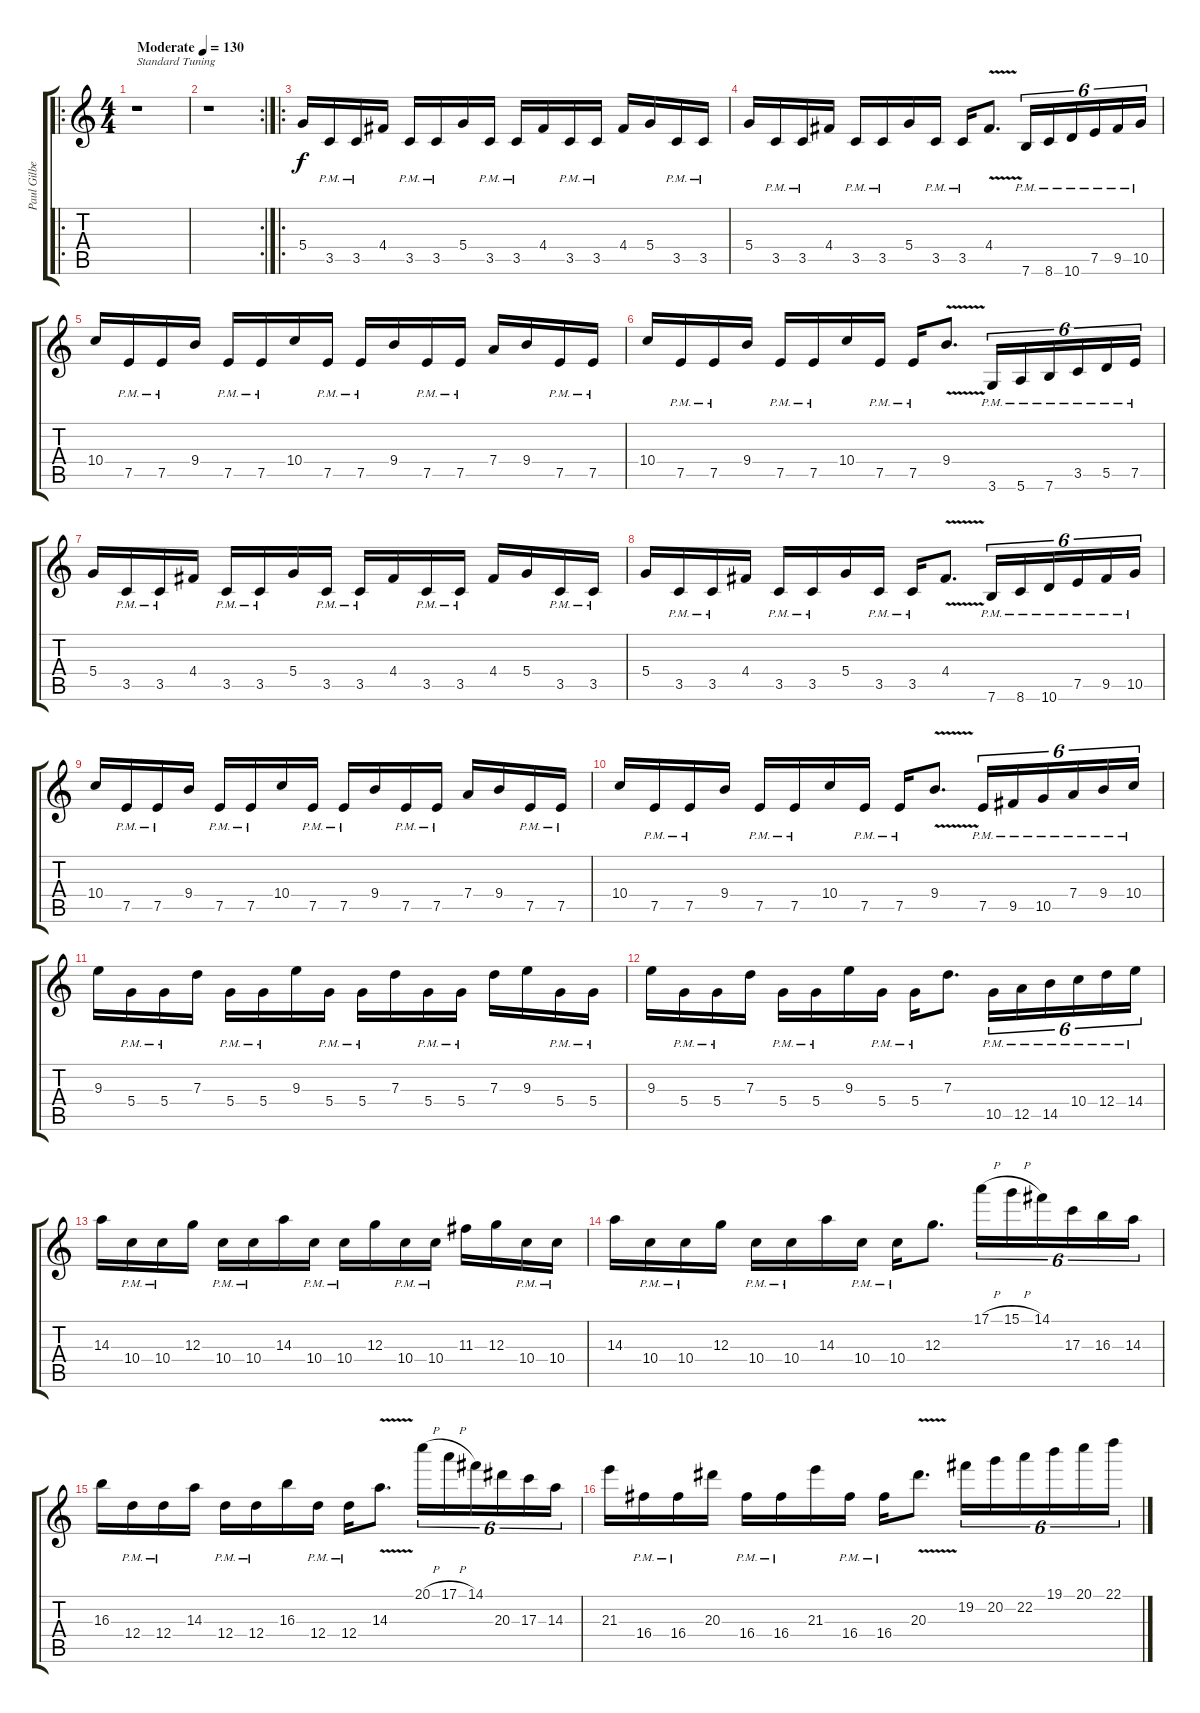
\track ("Paul Gilbert (Rythm Guitar)" "Paul Gilbe") {instrument distortionguitar}
\staff {score tabs}
\tuning (E4 B3 G3 D3 A2 E2) {hide}
\ro
\ts (4 4)
\tempo (130 "Moderate")
\clef g2
\ks c
r.1{txt "Standard Tuning" dy f instrument distortionguitar} |
\rc 2
r.1 |
\ro
5.4.16 3.5{pm}.16 3.5{pm}.16 4.4.16 3.5{pm}.16 3.5{pm}.16 5.4.16 3.5{pm}.16 3.5{pm}.16 4.4.16 3.5{pm}.16 3.5{pm}.16 4.4.16 5.4.16 3.5{pm}.16 3.5{pm}.16 |
5.4.16 3.5{pm}.16 3.5{pm}.16 4.4.16 3.5{pm}.16 3.5{pm}.16 5.4.16 3.5{pm}.16 3.5{pm}.16 4.4{v}.8{d} 7.6{pm}.16{tu (6 4)} 8.6{pm}.16{tu (6 4)} 10.6{pm}.16{tu (6 4)} 7.5{pm}.16{tu (6 4)} 9.5{pm}.16{tu (6 4)} 10.5{pm}.16{tu (6 4)} |
10.4.16 7.5{pm}.16 7.5{pm}.16 9.4.16 7.5{pm}.16 7.5{pm}.16 10.4.16 7.5{pm}.16 7.5{pm}.16 9.4.16 7.5{pm}.16 7.5{pm}.16 7.4.16 9.4.16 7.5{pm}.16 7.5{pm}.16 |
10.4.16 7.5{pm}.16 7.5{pm}.16 9.4.16 7.5{pm}.16 7.5{pm}.16 10.4.16 7.5{pm}.16 7.5{pm}.16 9.4{v}.8{d} 3.6{pm}.16{tu (6 4)} 5.6{pm}.16{tu (6 4)} 7.6{pm}.16{tu (6 4)} 3.5{pm}.16{tu (6 4)} 5.5{pm}.16{tu (6 4)} 7.5{pm}.16{tu (6 4)} |
5.4.16 3.5{pm}.16 3.5{pm}.16 4.4.16 3.5{pm}.16 3.5{pm}.16 5.4.16 3.5{pm}.16 3.5{pm}.16 4.4.16 3.5{pm}.16 3.5{pm}.16 4.4.16 5.4.16 3.5{pm}.16 3.5{pm}.16 |
5.4.16 3.5{pm}.16 3.5{pm}.16 4.4.16 3.5{pm}.16 3.5{pm}.16 5.4.16 3.5{pm}.16 3.5{pm}.16 4.4{v}.8{d} 7.6{pm}.16{tu (6 4)} 8.6{pm}.16{tu (6 4)} 10.6{pm}.16{tu (6 4)} 7.5{pm}.16{tu (6 4)} 9.5{pm}.16{tu (6 4)} 10.5{pm}.16{tu (6 4)} |
10.4.16 7.5{pm}.16 7.5{pm}.16 9.4.16 7.5{pm}.16 7.5{pm}.16 10.4.16 7.5{pm}.16 7.5{pm}.16 9.4.16 7.5{pm}.16 7.5{pm}.16 7.4.16 9.4.16 7.5{pm}.16 7.5{pm}.16 |
10.4.16 7.5{pm}.16 7.5{pm}.16 9.4.16 7.5{pm}.16 7.5{pm}.16 10.4.16 7.5{pm}.16 7.5{pm}.16 9.4{v}.8{d} 7.5{pm}.16{tu (6 4)} 9.5{pm}.16{tu (6 4)} 10.5{pm}.16{tu (6 4)} 7.4{pm}.16{tu (6 4)} 9.4{pm}.16{tu (6 4)} 10.4{pm}.16{tu (6 4)} |
9.3.16 5.4{pm}.16 5.4{pm}.16 7.3.16 5.4{pm}.16 5.4{pm}.16 9.3.16 5.4{pm}.16 5.4{pm}.16 7.3.16 5.4{pm}.16 5.4{pm}.16 7.3.16 9.3.16 5.4{pm}.16 5.4{pm}.16 |
9.3.16 5.4{pm}.16 5.4{pm}.16 7.3.16 5.4{pm}.16 5.4{pm}.16 9.3.16 5.4{pm}.16 5.4{pm}.16 7.3.8{d} 10.5{pm}.16{tu (6 4)} 12.5{pm}.16{tu (6 4)} 14.5{pm}.16{tu (6 4)} 10.4{pm}.16{tu (6 4)} 12.4{pm}.16{tu (6 4)} 14.4{pm}.16{tu (6 4)} |
14.3.16 10.4{pm}.16 10.4{pm}.16 12.3.16 10.4{pm}.16 10.4{pm}.16 14.3.16 10.4{pm}.16 10.4{pm}.16 12.3.16 10.4{pm}.16 10.4{pm}.16 11.3.16 12.3.16 10.4{pm}.16 10.4{pm}.16 |
14.3.16 10.4{pm}.16 10.4{pm}.16 12.3.16 10.4{pm}.16 10.4{pm}.16 14.3.16 10.4{pm}.16 10.4{pm}.16 12.3.8{d} 17.1{h}.16{tu (6 4)} 15.1{h}.16{tu (6 4)} 14.1.16{tu (6 4)} 17.3.16{tu (6 4)} 16.3.16{tu (6 4)} 14.3.16{tu (6 4)} |
16.3.16 12.4{pm}.16 12.4{pm}.16 14.3.16 12.4{pm}.16 12.4{pm}.16 16.3.16 12.4{pm}.16 12.4{pm}.16 14.3{v}.8{d} 20.1{h}.16{tu (6 4)} 17.1{h}.16{tu (6 4)} 14.1.16{tu (6 4)} 20.3.16{tu (6 4)} 17.3.16{tu (6 4)} 14.3.16{tu (6 4)} |
21.3.16 16.4{pm}.16 16.4{pm}.16 20.3.16 16.4{pm}.16 16.4{pm}.16 21.3.16 16.4{pm}.16 16.4{pm}.16 20.3{v}.8{d} 19.2.16{tu (6 4)} 20.2.16{tu (6 4)} 22.2.16{tu (6 4)} 19.1.16{tu (6 4)} 20.1.16{tu (6 4)} 22.1.16{tu (6 4)}
